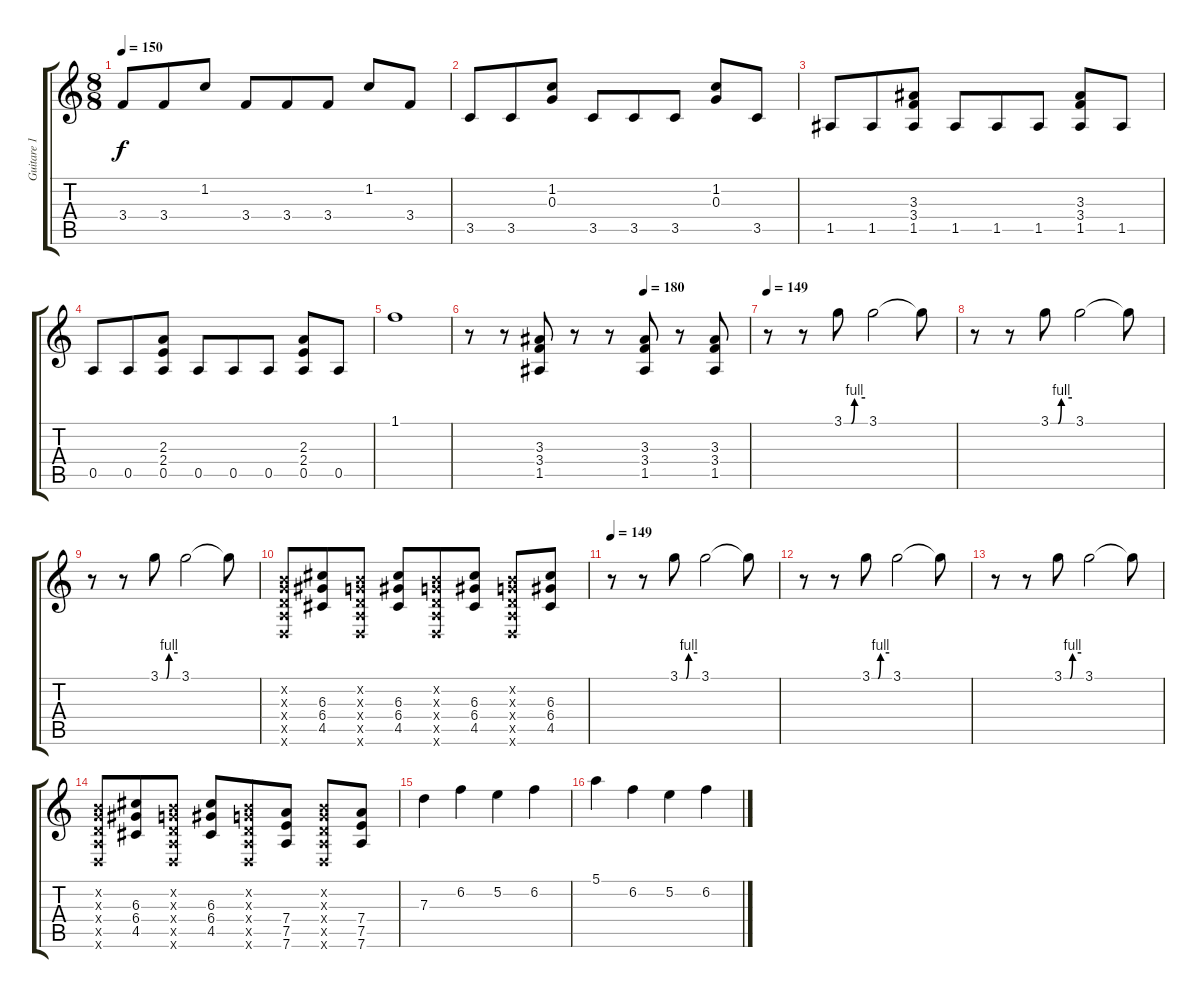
\track ("Guitare 1" "Guitare 1") {instrument overdrivenguitar}
\staff {score tabs}
\tuning (E4 B3 G3 D3 A2 D2) {hide}
\ts (8 8)
\tempo 150
\clef g2
\ks c
3.4.8{dy f} 3.4.8 1.2.8 3.4.8 3.4.8 3.4.8 1.2.8 3.4.8 |
3.5.8 3.5.8 (1.2 0.3).8 3.5.8 3.5.8 3.5.8 (1.2 0.3).8 3.5.8 |
1.5.8 1.5.8 (3.3 3.4 1.5).8 1.5.8 1.5.8 1.5.8 (3.3 3.4 1.5).8 1.5.8 |
0.5.8 0.5.8 (2.3 2.4 0.5).8 0.5.8 0.5.8 0.5.8 (2.3 2.4 0.5).8 0.5.8 |
1.1.1 |
\tempo (180 0.625)
r.8 r.8 (3.3 3.4 1.5).8 r.8 r.8 (3.3 3.4 1.5).8 r.8 (3.3 3.4 1.5).8 |
\tempo 149
r.8 r.8 3.1{be (custom 0 0 21 0 30 4 60 4)}.8 3.1.2 3.1{t}.8 |
r.8 r.8 3.1{be (custom 0 0 21 0 30 4 60 4)}.8 3.1.2 3.1{t}.8 |
r.8 r.8 3.1{be (custom 0 0 21 0 30 4 60 4)}.8 3.1.2 3.1{t}.8 |
(0.2{x} 0.3{x} 0.4{x} 0.5{x} 0.6{x}).8 (6.3 6.4 4.5).8 (0.2{x} 0.3{x} 0.4{x} 0.5{x} 0.6{x}).8 (6.3 6.4 4.5).8 (0.2{x} 0.3{x} 0.4{x} 0.5{x} 0.6{x}).8 (6.3 6.4 4.5).8 (0.2{x} 0.3{x} 0.4{x} 0.5{x} 0.6{x}).8 (6.3 6.4 4.5).8 |
\tempo 149
r.8 r.8 3.1{be (custom 0 0 21 0 30 4 60 4)}.8 3.1.2 3.1{t}.8 |
r.8 r.8 3.1{be (custom 0 0 21 0 30 4 60 4)}.8 3.1.2 3.1{t}.8 |
r.8 r.8 3.1{be (custom 0 0 21 0 30 4 60 4)}.8 3.1.2 3.1{t}.8 |
(0.2{x} 0.3{x} 0.4{x} 0.5{x} 0.6{x}).8 (6.3 6.4 4.5).8 (0.2{x} 0.3{x} 0.4{x} 0.5{x} 0.6{x}).8 (6.3 6.4 4.5).8 (0.2{x} 0.3{x} 0.4{x} 0.5{x} 0.6{x}).8 (7.4 7.5 7.6).8 (0.2{x} 0.3{x} 0.4{x} 0.5{x} 0.6{x}).8 (7.4 7.5 7.6).8 |
7.3.4{volume 9 instrument electricguitarjazz} 6.2.4 5.2.4 6.2.4 |
5.1.4 6.2.4 5.2.4 6.2.4
